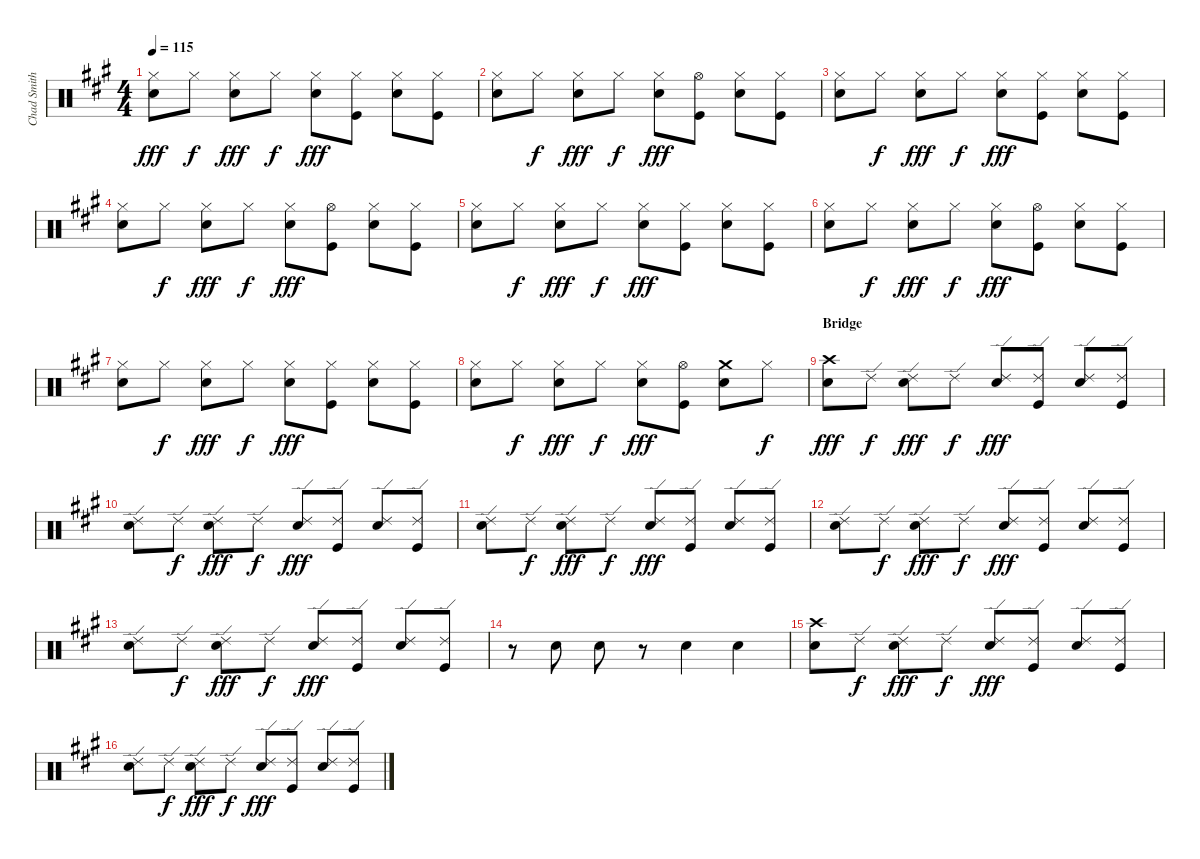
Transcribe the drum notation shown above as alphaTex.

\track ("Chad Smith" "Chad Smith") {instrument percussion}
\staff {score}
\articulation defaults
\ts (4 4)
\tempo 115
\clef neutral
\ks a
("Electric Snare (hit)" "Hi-Hat (closed)").8{dy fff} "Hi-Hat (closed)".8{dy f} ("Electric Snare (hit)" "Hi-Hat (closed)").8{dy fff} "Hi-Hat (closed)".8{dy f} ("Electric Snare (hit)" "Hi-Hat (closed)").8{dy fff} ("Kick (hit)" "Hi-Hat (closed)").8 ("Electric Snare (hit)" "Hi-Hat (closed)").8 ("Kick (hit)" "Hi-Hat (closed)").8 |
("Electric Snare (hit)" "Hi-Hat (closed)").8 "Hi-Hat (closed)".8{dy f} ("Electric Snare (hit)" "Hi-Hat (closed)").8{dy fff} "Hi-Hat (closed)".8{dy f} ("Electric Snare (hit)" "Hi-Hat (closed)").8{dy fff} ("Kick (hit)" "Hi-Hat (open)").8 ("Electric Snare (hit)" "Hi-Hat (closed)").8 ("Kick (hit)" "Hi-Hat (closed)").8 |
("Electric Snare (hit)" "Hi-Hat (closed)").8 "Hi-Hat (closed)".8{dy f} ("Electric Snare (hit)" "Hi-Hat (closed)").8{dy fff} "Hi-Hat (closed)".8{dy f} ("Electric Snare (hit)" "Hi-Hat (closed)").8{dy fff} ("Kick (hit)" "Hi-Hat (closed)").8 ("Electric Snare (hit)" "Hi-Hat (closed)").8 ("Kick (hit)" "Hi-Hat (closed)").8 |
("Electric Snare (hit)" "Hi-Hat (closed)").8 "Hi-Hat (closed)".8{dy f} ("Electric Snare (hit)" "Hi-Hat (closed)").8{dy fff} "Hi-Hat (closed)".8{dy f} ("Electric Snare (hit)" "Hi-Hat (closed)").8{dy fff} ("Kick (hit)" "Hi-Hat (open)").8 ("Electric Snare (hit)" "Hi-Hat (closed)").8 ("Kick (hit)" "Hi-Hat (closed)").8 |
("Electric Snare (hit)" "Hi-Hat (closed)").8 "Hi-Hat (closed)".8{dy f} ("Electric Snare (hit)" "Hi-Hat (closed)").8{dy fff} "Hi-Hat (closed)".8{dy f} ("Electric Snare (hit)" "Hi-Hat (closed)").8{dy fff} ("Kick (hit)" "Hi-Hat (closed)").8 ("Electric Snare (hit)" "Hi-Hat (closed)").8 ("Kick (hit)" "Hi-Hat (closed)").8 |
("Electric Snare (hit)" "Hi-Hat (closed)").8 "Hi-Hat (closed)".8{dy f} ("Electric Snare (hit)" "Hi-Hat (closed)").8{dy fff} "Hi-Hat (closed)".8{dy f} ("Electric Snare (hit)" "Hi-Hat (closed)").8{dy fff} ("Kick (hit)" "Hi-Hat (open)").8 ("Electric Snare (hit)" "Hi-Hat (closed)").8 ("Kick (hit)" "Hi-Hat (closed)").8 |
("Electric Snare (hit)" "Hi-Hat (closed)").8 "Hi-Hat (closed)".8{dy f} ("Electric Snare (hit)" "Hi-Hat (closed)").8{dy fff} "Hi-Hat (closed)".8{dy f} ("Electric Snare (hit)" "Hi-Hat (closed)").8{dy fff} ("Kick (hit)" "Hi-Hat (closed)").8 ("Electric Snare (hit)" "Hi-Hat (closed)").8 ("Kick (hit)" "Hi-Hat (closed)").8 |
("Electric Snare (hit)" "Hi-Hat (closed)").8 "Hi-Hat (closed)".8{dy f} ("Electric Snare (hit)" "Hi-Hat (closed)").8{dy fff} "Hi-Hat (closed)".8{dy f} ("Electric Snare (hit)" "Hi-Hat (closed)").8{dy fff} ("Kick (hit)" "Hi-Hat (open)").8 ("Electric Snare (hit)" "Crash medium (hit)").8 "Hi-Hat (closed)".8{dy f} |
\section ("" "Bridge")
("Electric Snare (hit)" "Crash high (hit)").8{dy fff} "Ride (edge) 2".8{dy f} ("Electric Snare (hit)" "Ride (edge) 2").8{dy fff} "Ride (edge) 2".8{dy f} ("Electric Snare (hit)" "Ride (edge) 2").8{dy fff} ("Kick (hit)" "Ride (edge) 2").8 ("Electric Snare (hit)" "Ride (edge) 2").8 ("Kick (hit)" "Ride (edge) 2").8 |
("Electric Snare (hit)" "Ride (edge) 2").8 "Ride (edge) 2".8{dy f} ("Electric Snare (hit)" "Ride (edge) 2").8{dy fff} "Ride (edge) 2".8{dy f} ("Electric Snare (hit)" "Ride (edge) 2").8{dy fff} ("Kick (hit)" "Ride (edge) 2").8 ("Electric Snare (hit)" "Ride (edge) 2").8 ("Kick (hit)" "Ride (edge) 2").8 |
("Electric Snare (hit)" "Ride (edge) 2").8 "Ride (edge) 2".8{dy f} ("Electric Snare (hit)" "Ride (edge) 2").8{dy fff} "Ride (edge) 2".8{dy f} ("Electric Snare (hit)" "Ride (edge) 2").8{dy fff} ("Kick (hit)" "Ride (edge) 2").8 ("Electric Snare (hit)" "Ride (edge) 2").8 ("Kick (hit)" "Ride (edge) 2").8 |
("Electric Snare (hit)" "Ride (edge) 2").8 "Ride (edge) 2".8{dy f} ("Electric Snare (hit)" "Ride (edge) 2").8{dy fff} "Ride (edge) 2".8{dy f} ("Electric Snare (hit)" "Ride (edge) 2").8{dy fff} ("Kick (hit)" "Ride (edge) 2").8 ("Electric Snare (hit)" "Ride (edge) 2").8 ("Kick (hit)" "Ride (edge) 2").8 |
("Electric Snare (hit)" "Ride (edge) 2").8 "Ride (edge) 2".8{dy f} ("Electric Snare (hit)" "Ride (edge) 2").8{dy fff} "Ride (edge) 2".8{dy f} ("Electric Snare (hit)" "Ride (edge) 2").8{dy fff} ("Kick (hit)" "Ride (edge) 2").8 ("Electric Snare (hit)" "Ride (edge) 2").8 ("Kick (hit)" "Ride (edge) 2").8 |
r.8 "Electric Snare (hit)".8 "Electric Snare (hit)".8 r.8 "Electric Snare (hit)".4 "Electric Snare (hit)".4 |
("Electric Snare (hit)" "Crash high (hit)").8 "Ride (edge) 2".8{dy f} ("Electric Snare (hit)" "Ride (edge) 2").8{dy fff} "Ride (edge) 2".8{dy f} ("Electric Snare (hit)" "Ride (edge) 2").8{dy fff} ("Kick (hit)" "Ride (edge) 2").8 ("Electric Snare (hit)" "Ride (edge) 2").8 ("Kick (hit)" "Ride (edge) 2").8 |
("Electric Snare (hit)" "Ride (edge) 2").8 "Ride (edge) 2".8{dy f} ("Electric Snare (hit)" "Ride (edge) 2").8{dy fff} "Ride (edge) 2".8{dy f} ("Electric Snare (hit)" "Ride (edge) 2").8{dy fff} ("Kick (hit)" "Ride (edge) 2").8 ("Electric Snare (hit)" "Ride (edge) 2").8 ("Kick (hit)" "Ride (edge) 2").8
